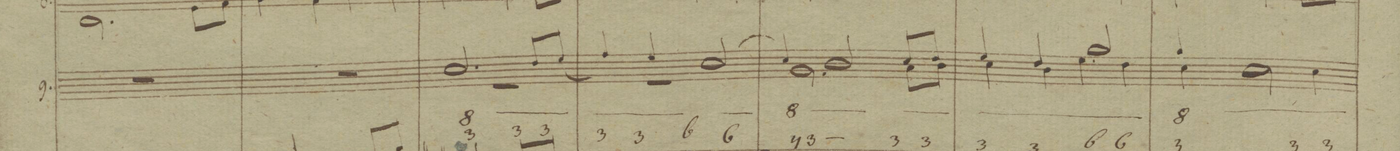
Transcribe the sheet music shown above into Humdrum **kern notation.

**kern	**dynam
*I"Corni in F.	*
*clefG2	*
*k[b-]	*
*met(c|)	*
*M2/2	*
1r	.
=92	=92
1r	.
=93	=93
*^	*
2.f/	1re	.
8g/L	.	.
(<8a/J	.	.
=94	=94	=94
4b-/)	1r	.
4a/	.	.
[2f/	.	.
=95	=95	=95
4f/]	2.c\	.
2e/	.	.
8f/L	8d\L	.
8g/J	8e\J	.
=96	=96	=96
4a/	4f\	.
4g/	4e\	.
2cc/	4a\	.
.	4g\	.
=97	=97	=97
4cc/	4f\	.
2f\	2.ryyyy	.
4f\	.	.
=98	=98	=98
*-	*-	*-
